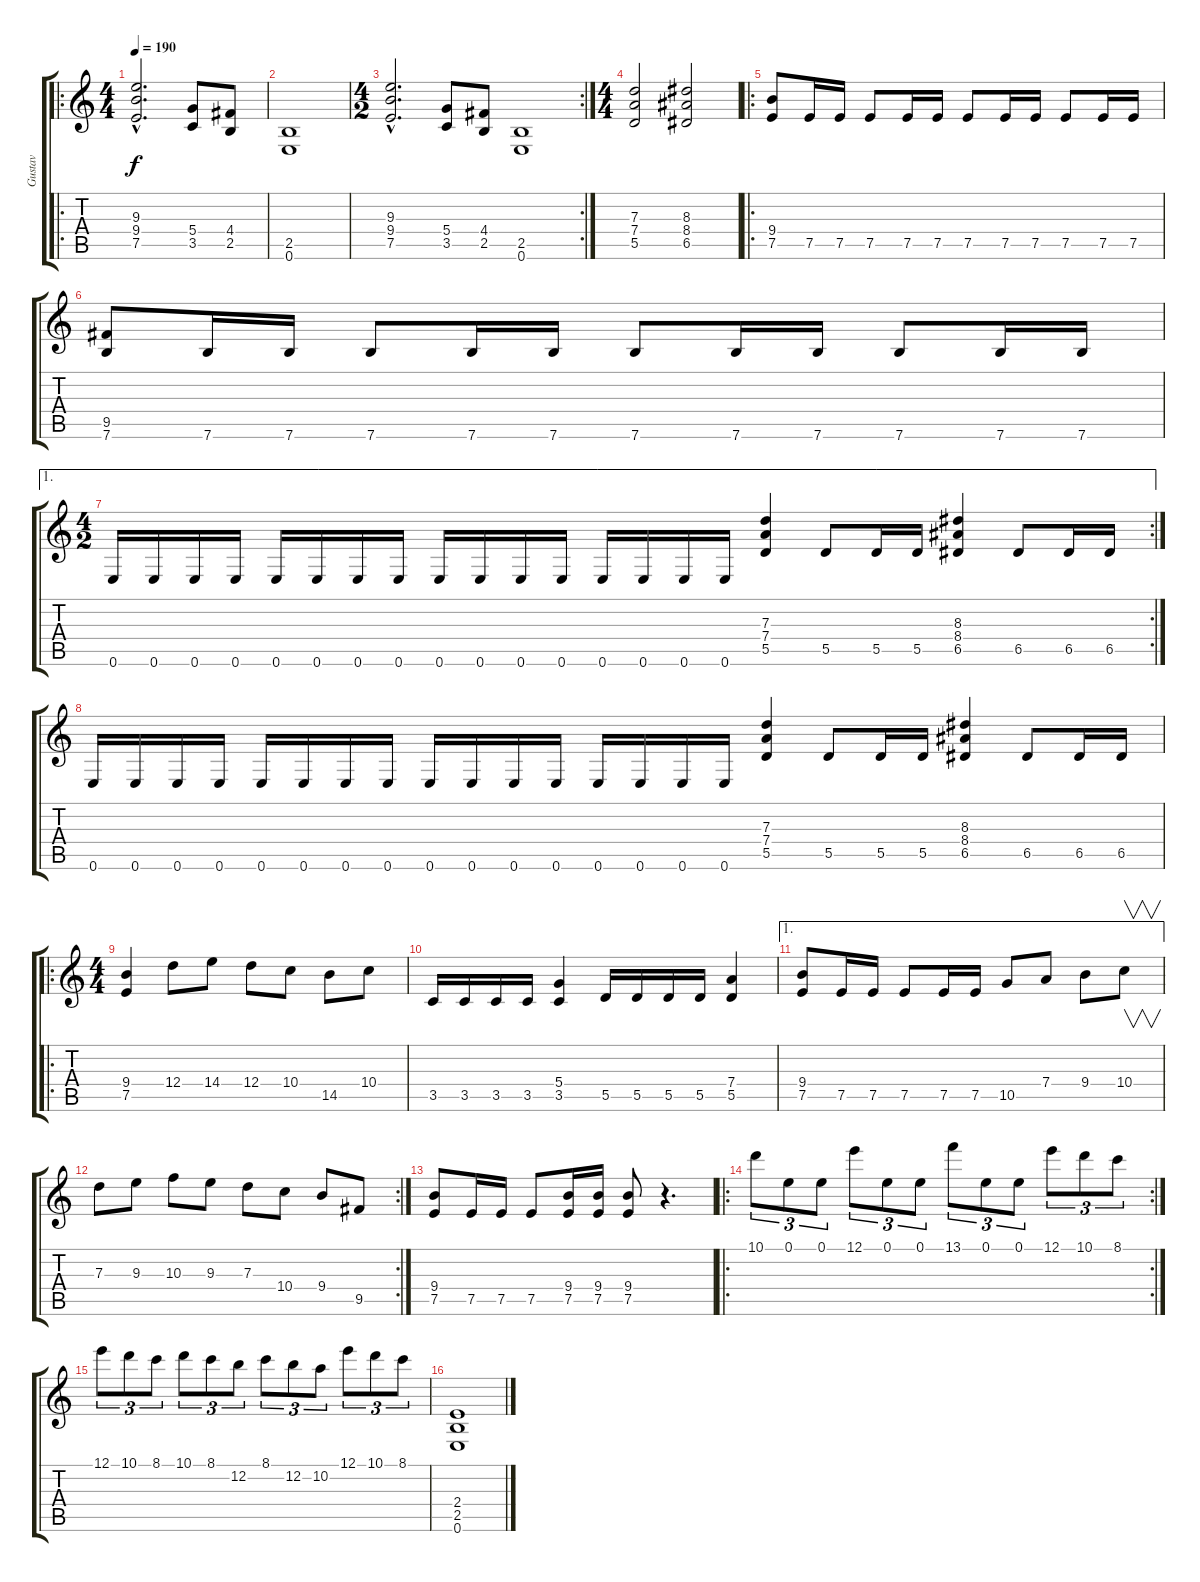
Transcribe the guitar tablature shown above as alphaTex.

\track ("Gustav" "Gustav") {instrument distortionguitar}
\staff {score tabs}
\tuning (E4 B3 G3 D3 A2 E2) {hide}
\ro
\ts (4 4)
\tempo 190
\clef g2
\ks c
(9.3{hac} 9.4{hac} 7.5{hac}).2{d dy f} (5.4 3.5).8 (4.4 2.5).8 |
(2.5 0.6).1 |
\rc 2
\ts (4 2)
(9.3{hac} 9.4{hac} 7.5{hac}).2{d} (5.4 3.5).8 (4.4 2.5).8 (2.5 0.6).1 |
\ts (4 4)
(7.3 7.4 5.5).2 (8.3 8.4 6.5).2 |
\ro
(9.4 7.5).8 7.5.16 7.5.16 7.5.8 7.5.16 7.5.16 7.5.8 7.5.16 7.5.16 7.5.8 7.5.16 7.5.16 |
(9.5 7.6).8 7.6.16 7.6.16 7.6.8 7.6.16 7.6.16 7.6.8 7.6.16 7.6.16 7.6.8 7.6.16 7.6.16 |
\ae 1
\rc 2
\ts (4 2)
0.6.16 0.6.16 0.6.16 0.6.16 0.6.16 0.6.16 0.6.16 0.6.16 0.6.16 0.6.16 0.6.16 0.6.16 0.6.16 0.6.16 0.6.16 0.6.16 (7.3 7.4 5.5).4 5.5.8 5.5.16 5.5.16 (8.3 8.4 6.5).4 6.5.8 6.5.16 6.5.16 |
0.6.16 0.6.16 0.6.16 0.6.16 0.6.16 0.6.16 0.6.16 0.6.16 0.6.16 0.6.16 0.6.16 0.6.16 0.6.16 0.6.16 0.6.16 0.6.16 (7.3 7.4 5.5).4 5.5.8 5.5.16 5.5.16 (8.3 8.4 6.5).4 6.5.8 6.5.16 6.5.16 |
\ro
\ts (4 4)
(9.4 7.5).4 12.4.8 14.4.8 12.4.8 10.4.8 14.5.8 10.4.8 |
3.5.16 3.5.16 3.5.16 3.5.16 (5.4 3.5).4 5.5.16 5.5.16 5.5.16 5.5.16 (7.4 5.5).4 |
\ae 1
(9.4 7.5).8 7.5.16 7.5.16 7.5.8 7.5.16 7.5.16 10.5.8 7.4.8 9.4.8 10.4.8{v} |
\rc 2
7.3.8 9.3.8 10.3.8 9.3.8 7.3.8 10.4.8 9.4.8 9.5.8 |
(9.4 7.5).8 7.5.16 7.5.16 7.5.8 (9.4 7.5).16 (9.4 7.5).16 (9.4 7.5).8 r.4{d} |
\ro
\rc 2
10.1.8{tu (3 2)} 0.1.8{tu (3 2)} 0.1.8{tu (3 2)} 12.1.8{tu (3 2)} 0.1.8{tu (3 2)} 0.1.8{tu (3 2)} 13.1.8{tu (3 2)} 0.1.8{tu (3 2)} 0.1.8{tu (3 2)} 12.1.8{tu (3 2)} 10.1.8{tu (3 2)} 8.1.8{tu (3 2)} |
12.1.8{tu (3 2)} 10.1.8{tu (3 2)} 8.1.8{tu (3 2)} 10.1.8{tu (3 2)} 8.1.8{tu (3 2)} 12.2.8{tu (3 2)} 8.1.8{tu (3 2)} 12.2.8{tu (3 2)} 10.2.8{tu (3 2)} 12.1.8{tu (3 2)} 10.1.8{tu (3 2)} 8.1.8{tu (3 2)} |
(2.4 2.5 0.6).1
